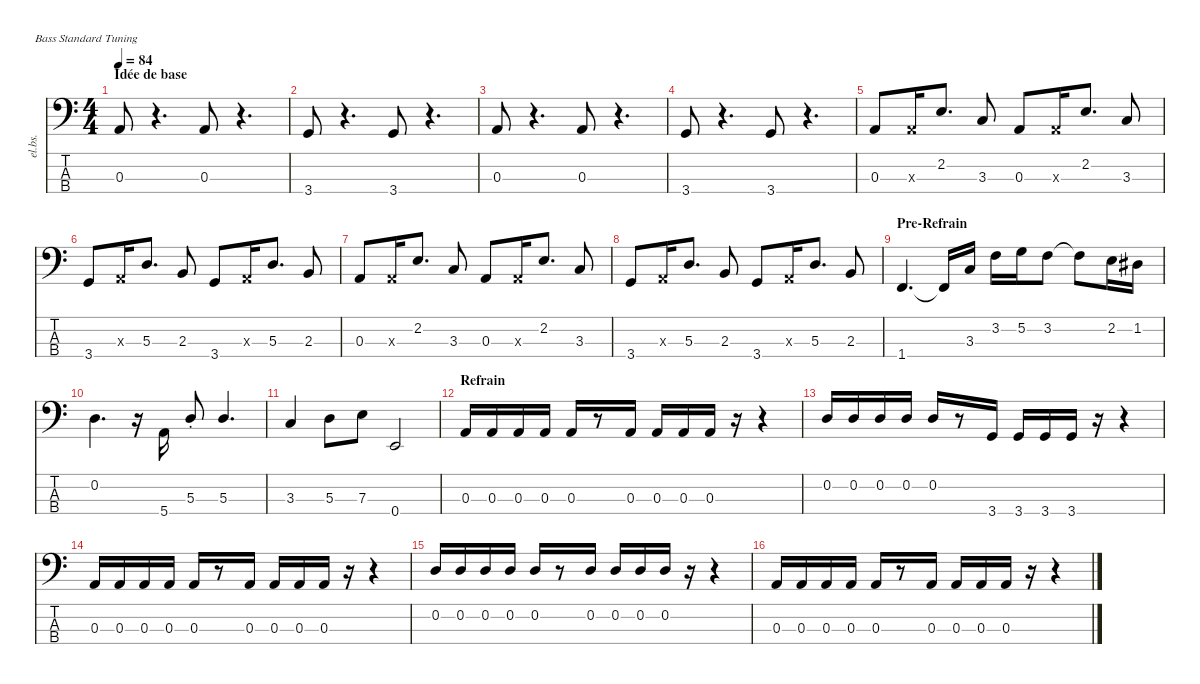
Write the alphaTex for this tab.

\defaultSystemsLayout 4
\hideDynamics
\bracketExtendMode nobrackets
\otherSystemsTrackNameOrientation horizontal
\track ("Electric Bass" "el.bs.") {instrument electricbassfinger}
\staff {score tabs}
\tuning (G2 D2 A1 E1)
\ts (4 4)
\section ("" "Idée de base")
\tempo 84
\clef f4
\ks aminor
0.3.8{dy f instrument electricbassfinger beam Up} r.4{d beam Up} 0.3.8{beam Up} r.4{d beam Up} |
3.4.8{beam Up} r.4{d beam Up} 3.4.8{beam Up} r.4{d beam Up} |
0.3.8{beam Up} r.4{d beam Up} 0.3.8{beam Up} r.4{d beam Up} |
3.4.8{beam Up} r.4{d beam Up} 3.4.8{beam Up} r.4{d beam Up} |
0.3.8{beam Up} 0.3{x}.16{beam Up} 2.2.8{d beam Up} 3.3.8{beam Up} 0.3.8{beam Up} 0.3{x}.16{beam Up} 2.2.8{d beam Up} 3.3.8{beam Up} |
3.4.8{beam Up} 0.3{x}.16{beam Up} 5.3.8{d beam Up} 2.3.8{beam Up} 3.4.8{beam Up} 0.3{x}.16{beam Up} 5.3.8{d beam Up} 2.3.8{beam Up} |
0.3.8{beam Up} 0.3{x}.16{beam Up} 2.2.8{d beam Up} 3.3.8{beam Up} 0.3.8{beam Up} 0.3{x}.16{beam Up} 2.2.8{d beam Up} 3.3.8{beam Up} |
3.4.8{beam Up} 0.3{x}.16{beam Up} 5.3.8{d beam Up} 2.3.8{beam Up} 3.4.8{beam Up} 0.3{x}.16{beam Up} 5.3.8{d beam Up} 2.3.8{beam Up} |
\section ("" "Pre-Refrain")
1.4.4{d beam Up} 1.4{t}.16{beam Up} 3.3.16{beam Up} 3.2.16{beam Down} 5.2.16{beam Down} 3.2.8{beam Down} 3.2{t}.8{beam Down} 2.2.16{beam Down} 1.2{acc #}.16{beam Down} |
0.2.4{d beam Down} r.16{beam Down} 5.4.16{beam Up} 5.3{st}.8{beam Up} 5.3.4{d beam Up} |
3.3.4{beam Up} 5.3.8{beam Down} 7.3.8{beam Down} 0.4.2{beam Up} |
\section ("" "Refrain")
0.3.16{dy mf beam Up} 0.3.16{beam Up} 0.3.16{beam Up} 0.3.16{beam Up} 0.3.16{beam Up} r.8{beam Up} 0.3.16{beam Up} 0.3.16{beam Up} 0.3.16{beam Up} 0.3.16{beam Up} r.16{beam Up} r.4{beam Up} |
0.2.16{beam Up} 0.2.16{beam Up} 0.2.16{beam Up} 0.2.16{beam Up} 0.2.16{beam Up} r.8{beam Up} 3.4.16{beam Up} 3.4.16{beam Up} 3.4.16{beam Up} 3.4.16{beam Up} r.16{beam Up} r.4{beam Up} |
0.3.16{beam Up} 0.3.16{beam Up} 0.3.16{beam Up} 0.3.16{beam Up} 0.3.16{beam Up} r.8{beam Up} 0.3.16{beam Up} 0.3.16{beam Up} 0.3.16{beam Up} 0.3.16{beam Up} r.16{beam Up} r.4{beam Up} |
0.2.16{beam Up} 0.2.16{beam Up} 0.2.16{beam Up} 0.2.16{beam Up} 0.2.16{beam Up} r.8{beam Up} 0.2.16{beam Up} 0.2.16{beam Up} 0.2.16{beam Up} 0.2.16{beam Up} r.16{beam Up} r.4{beam Up} |
0.3.16{beam Up} 0.3.16{beam Up} 0.3.16{beam Up} 0.3.16{beam Up} 0.3.16{beam Up} r.8{beam Up} 0.3.16{beam Up} 0.3.16{beam Up} 0.3.16{beam Up} 0.3.16{beam Up} r.16{beam Up} r.4{beam Up}
